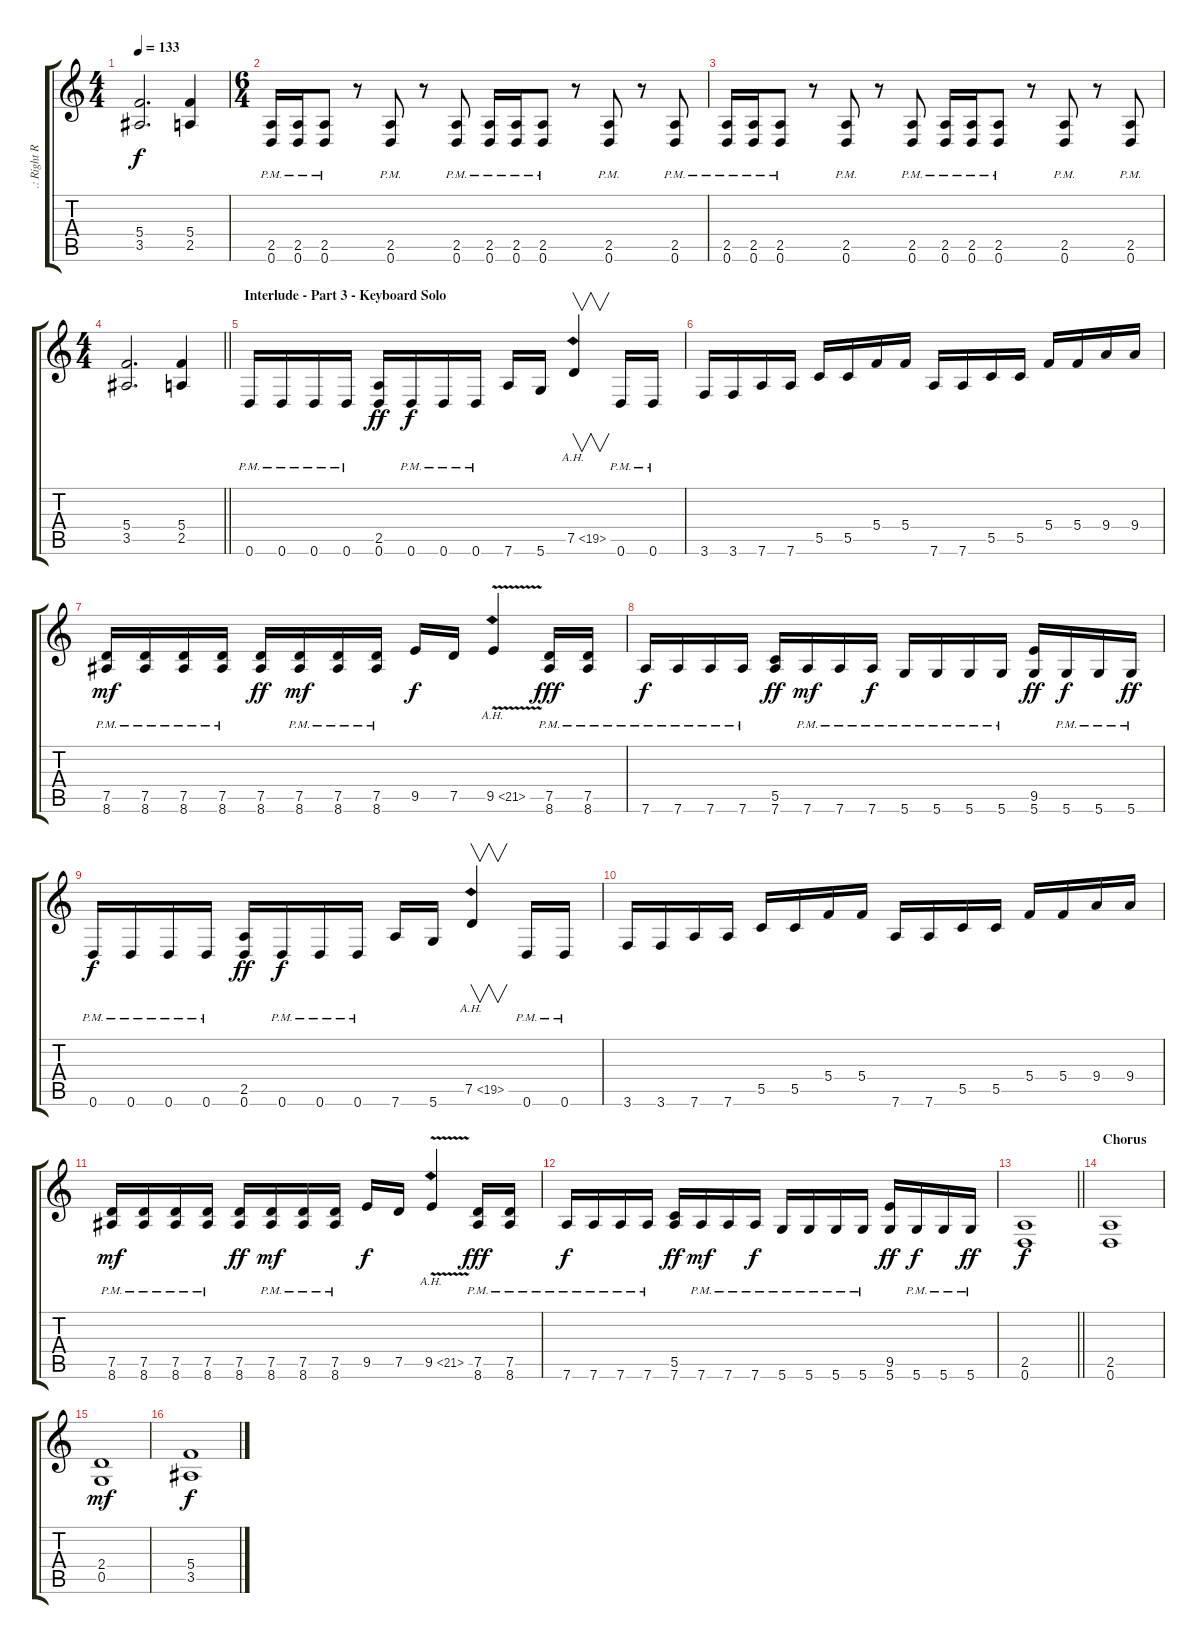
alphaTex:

\track (".: Right Rythm Guitar :." ".: Right R") {instrument distortionguitar}
\staff {score tabs}
\tuning (D4 A3 F3 C3 G2 D2) {hide}
\ts (4 4)
\tempo 133
\clef g2
\ks c
(5.4 3.5).2{d dy f} (5.4 2.5).4 |
\ts (6 4)
(2.5{pm} 0.6{pm}).16 (2.5{pm} 0.6{pm}).16 (2.5{pm} 0.6{pm}).8 r.8 (2.5{pm} 0.6{pm}).8 r.8 (2.5{pm} 0.6{pm}).8 (2.5{pm} 0.6{pm}).16 (2.5{pm} 0.6{pm}).16 (2.5{pm} 0.6{pm}).8 r.8 (2.5{pm} 0.6{pm}).8 r.8 (2.5{pm} 0.6{pm}).8 |
(2.5{pm} 0.6{pm}).16 (2.5{pm} 0.6{pm}).16 (2.5{pm} 0.6{pm}).8 r.8 (2.5{pm} 0.6{pm}).8 r.8 (2.5{pm} 0.6{pm}).8 (2.5{pm} 0.6{pm}).16 (2.5{pm} 0.6{pm}).16 (2.5{pm} 0.6{pm}).8 r.8 (2.5{pm} 0.6{pm}).8 r.8 (2.5{pm} 0.6{pm}).8 |
\ts (4 4)
\barLineRight lightlight
(5.4 3.5).2{d} (5.4 2.5).4 |
\section ("" "Interlude - Part 3 - Keyboard Solo")
0.6{pm}.16 0.6{pm}.16 0.6{pm}.16 0.6{pm}.16 (2.5 0.6).16{dy ff} 0.6{pm}.16{dy f} 0.6{pm}.16 0.6{pm}.16 7.6.16 5.6.16 7.5{ah 12}.4{v} 0.6{pm}.16 0.6{pm}.16 |
3.6.16 3.6.16 7.6.16 7.6.16 5.5.16 5.5.16 5.4.16 5.4.16 7.6.16 7.6.16 5.5.16 5.5.16 5.4.16 5.4.16 9.4.16 9.4.16 |
(7.5{pm} 8.6{pm}).16{dy mf} (7.5{pm} 8.6{pm}).16 (7.5{pm} 8.6{pm}).16 (7.5{pm} 8.6{pm}).16 (7.5 8.6).16{dy ff} (7.5{pm} 8.6{pm}).16{dy mf} (7.5{pm} 8.6{pm}).16 (7.5{pm} 8.6{pm}).16 9.5.16{dy f} 7.5.16 9.5{ah 12 v}.4 (7.5{pm} 8.6{pm}).16{dy fff} (7.5{pm} 8.6{pm}).16 |
7.6{pm}.16{dy f} 7.6{pm}.16 7.6{pm}.16 7.6{pm}.16 (5.5 7.6).16{dy ff} 7.6{pm}.16{dy mf} 7.6{pm}.16 7.6{pm}.16{dy f} 5.6{pm}.16 5.6{pm}.16 5.6{pm}.16 5.6{pm}.16 (9.5 5.6).16{dy ff} 5.6{pm}.16{dy f} 5.6{pm}.16 5.6{pm}.16{dy ff} |
0.6{pm}.16{dy f} 0.6{pm}.16 0.6{pm}.16 0.6{pm}.16 (2.5 0.6).16{dy ff} 0.6{pm}.16{dy f} 0.6{pm}.16 0.6{pm}.16 7.6.16 5.6.16 7.5{ah 12}.4{v} 0.6{pm}.16 0.6{pm}.16 |
3.6.16 3.6.16 7.6.16 7.6.16 5.5.16 5.5.16 5.4.16 5.4.16 7.6.16 7.6.16 5.5.16 5.5.16 5.4.16 5.4.16 9.4.16 9.4.16 |
(7.5{pm} 8.6{pm}).16{dy mf} (7.5{pm} 8.6{pm}).16 (7.5{pm} 8.6{pm}).16 (7.5{pm} 8.6{pm}).16 (7.5 8.6).16{dy ff} (7.5{pm} 8.6{pm}).16{dy mf} (7.5{pm} 8.6{pm}).16 (7.5{pm} 8.6{pm}).16 9.5.16{dy f} 7.5.16 9.5{ah 12 v}.4 (7.5 8.6{pm}).16{dy fff} (7.5 8.6{pm}).16 |
7.6{pm}.16{dy f} 7.6{pm}.16 7.6{pm}.16 7.6{pm}.16 (5.5 7.6).16{dy ff} 7.6{pm}.16{dy mf} 7.6{pm}.16 7.6{pm}.16{dy f} 5.6{pm}.16 5.6{pm}.16 5.6{pm}.16 5.6{pm}.16 (9.5 5.6).16{dy ff} 5.6{pm}.16{dy f} 5.6{pm}.16 5.6{pm}.16{dy ff} |
\barLineRight lightlight
(2.5 0.6).1{dy f} |
\section ("" "Chorus")
(2.5 0.6).1 |
(2.4 0.5).1{dy mf} |
(5.4 3.5).1{dy f}
